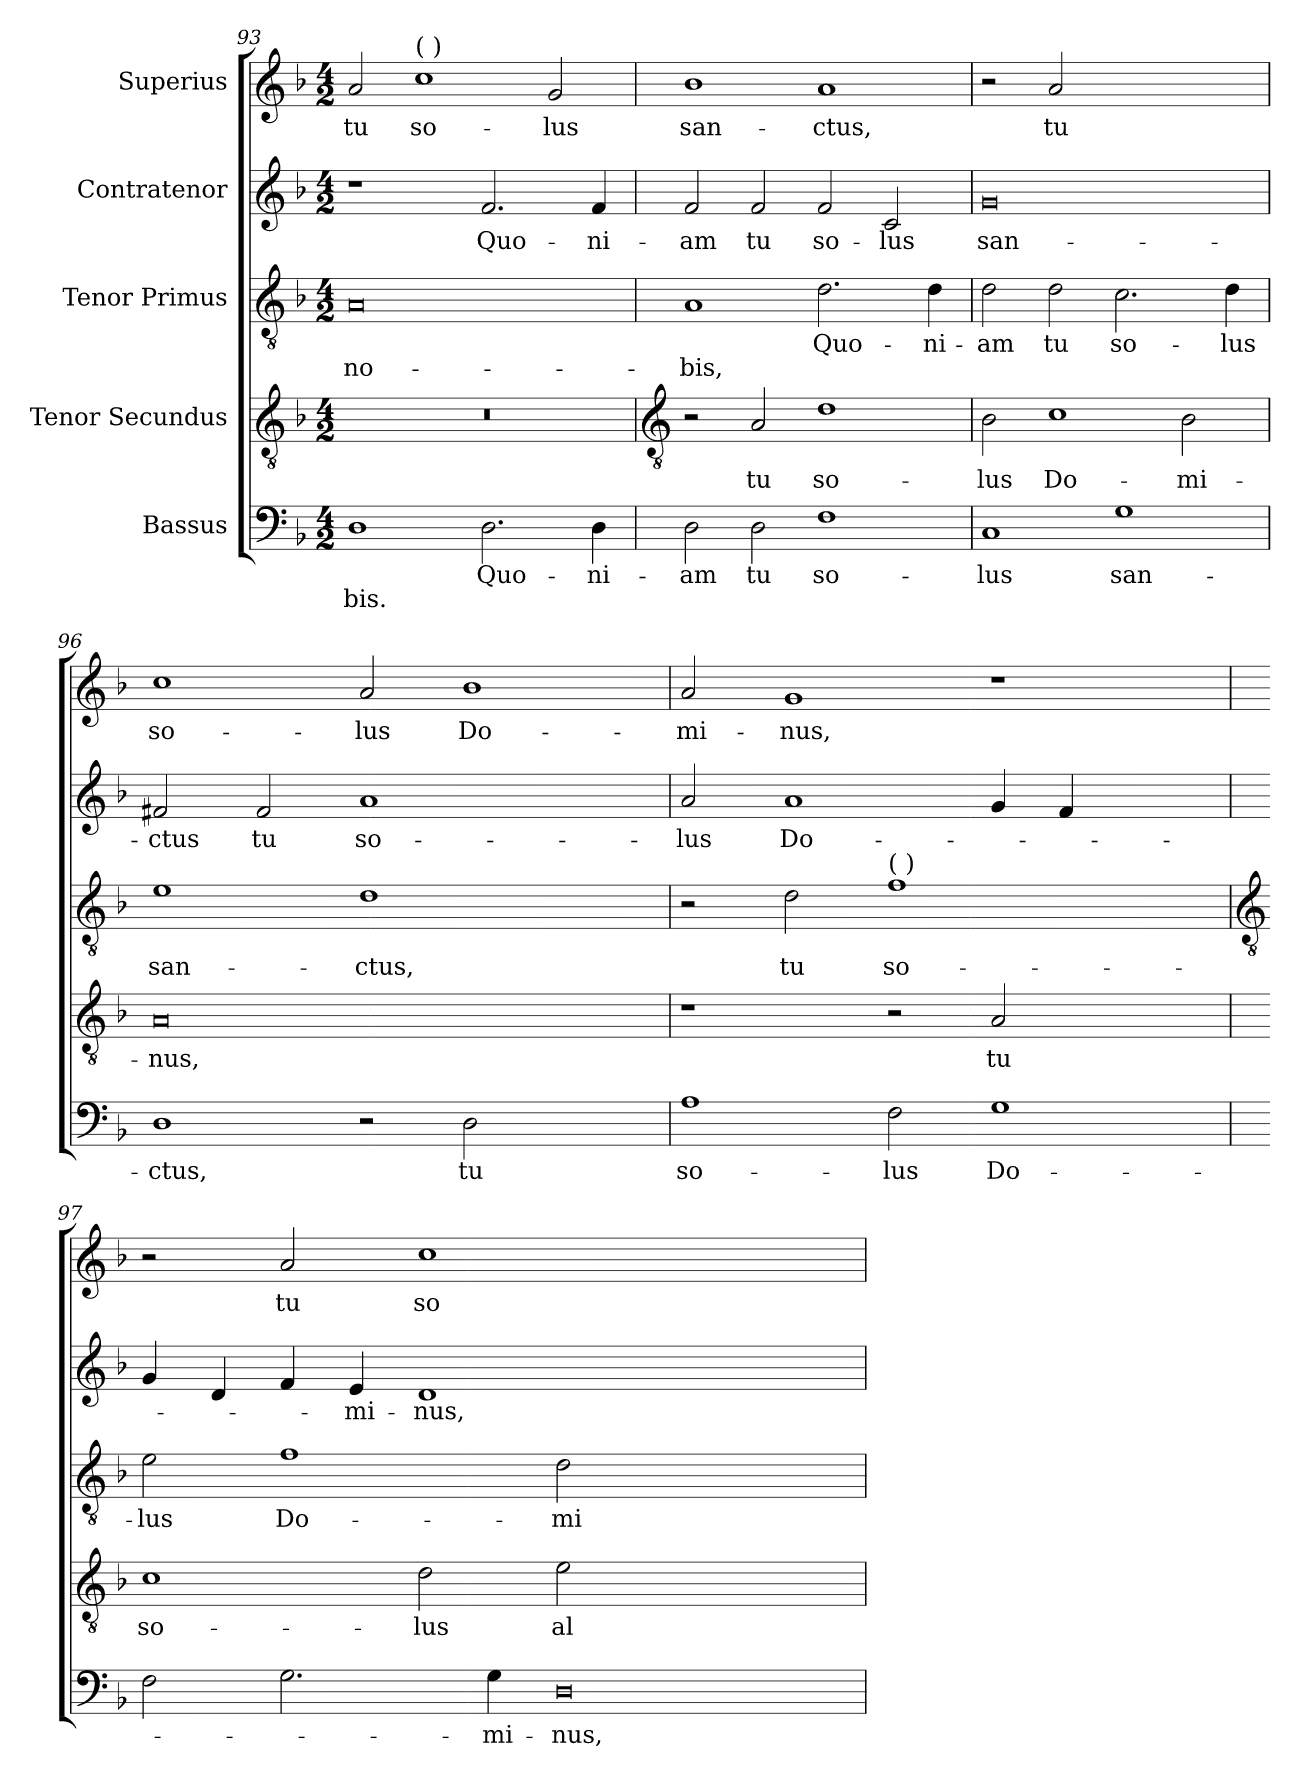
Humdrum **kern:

**kern	**text	**text	**kern	**text	**kern	**text	**text	**kern	**text	**kern	**text
*part5	*part5	*part5	*part4	*part4	*part3	*part3	*part3	*part2	*part2	*part1	*part1
*staff5	*staff5	*staff5	*staff4	*staff4	*staff3	*staff3	*staff3	*staff2	*staff2	*staff1	*staff1
*I"Bassus	*	*	*I"Tenor Secundus	*	*I"Tenor Primus	*	*	*I"Contratenor	*	*I"Superius	*
*clefF4	*	*	*clefGv2	*	*clefGv2	*	*	*clefG2	*	*clefG2	*
*k[b-]	*	*	*k[b-]	*	*k[b-]	*	*	*k[b-]	*	*k[b-]	*
*F:	*	*	*F:	*	*F:	*	*	*F:	*	*F:	*
*M4/2	*	*	*M4/2	*	*M4/2	*	*	*M4/2	*	*M4/2	*
=93	=93	=93	=93	=93	=93	=93	=93	=93	=93	=93	=93
!	!	!LO:LY:b	!	!	!	!	!LO:LY:b	!	!	!	!LO:LY:b
1D	.	-bis.	0r	.	0A	.	no-	1r	.	2a	tu
!	!	!	!	!	!	!	!	!	!	!LO:TX:a:t=(  )	!
!	!	!	!	!	!	!	!	!	!	!	!LO:LY:b
.	.	.	.	.	.	.	.	.	.	1cc	so-
!	!LO:LY:b	!	!	!	!	!	!	!	!LO:LY:b	!	!
2.D	Quo-	.	.	.	.	.	.	2.f	Quo-	.	.
!	!	!	!	!	!	!	!	!	!	!	!LO:LY:b
.	.	.	.	.	.	.	.	.	.	2g	-lus
!	!LO:LY:b	!	!	!	!	!	!	!	!LO:LY:b	!	!
4D	-ni-	.	.	.	.	.	.	4f	-ni-	.	.
!!LO:LB:g=z
=94	=94	=94	=94	=94	=94	=94	=94	=94	=94	=94	=94
*	*	*	*clefGv2	*	*	*	*	*	*	*	*
!	!LO:LY:b	!	!	!	!	!	!LO:LY:b	!	!LO:LY:b	!	!LO:LY:b
2D	-am	.	2r	.	1A	.	-bis,	2f	-am	1b-	san-
!	!LO:LY:b	!	!	!LO:LY:b	!	!	!	!	!LO:LY:b	!	!
2D	tu	.	2A	tu	.	.	.	2f	tu	.	.
!	!LO:LY:b	!	!	!LO:LY:b	!	!LO:LY:b	!	!	!LO:LY:b	!	!LO:LY:b
1F	so-	.	1d	so-	2.d	Quo-	.	2f	so-	1a	-ctus,
!	!	!	!	!	!	!	!	!	!LO:LY:b	!	!
.	.	.	.	.	.	.	.	2c	-lus	.	.
!	!	!	!	!	!	!LO:LY:b	!	!	!	!	!
.	.	.	.	.	4d	-ni-	.	.	.	.	.
=95	=95	=95	=95	=95	=95	=95	=95	=95	=95	=95	=95
!	!LO:LY:b	!	!	!LO:LY:b	!	!LO:LY:b	!	!	!LO:LY:b	!	!
1C	-lus	.	2B-	-lus	2d	-am	.	0g	san-	2r	.
!	!	!	!	!LO:LY:b	!	!LO:LY:b	!	!	!	!	!LO:LY:b
.	.	.	1c	Do-	2d	tu	.	.	.	2a	tu
!	!LO:LY:b	!	!	!	!	!LO:LY:b	!	!	!	!	!
1G	san-	.	.	.	2.c	so-	.	.	.	1ryy	.
!	!	!	!	!LO:LY:b	!	!	!	!	!	!	!
.	.	.	2B-	-mi-	.	.	.	.	.	.	.
!	!	!	!	!	!	!LO:LY:b	!	!	!	!	!
.	.	.	.	.	4d	-lus	.	.	.	.	.
!!LO:LB:g=z
=96	=96	=96	=96	=96	=96	=96	=96	=96	=96	=96	=96
!	!LO:LY:b	!	!	!LO:LY:b	!	!LO:LY:b	!	!	!LO:LY:b	!	!LO:LY:b
1D	-ctus,	.	0A	-nus,	1e	san-	.	2f#X	-ctus	1cc	so-
!	!	!	!	!	!	!	!	!	!LO:LY:b	!	!
.	.	.	.	.	.	.	.	2f#	tu	.	.
!	!	!	!	!	!	!LO:LY:b	!	!	!LO:LY:b	!	!LO:LY:b
2r	.	.	.	.	1d	-ctus,	.	1a	so-	2a	-lus
!	!LO:LY:b	!	!	!	!	!	!	!	!	!	!LO:LY:b
2D	tu	.	.	.	.	.	.	.	.	1b-	Do-
2ryy	.	.	2ryy	.	2ryy	.	.	2ryy	.	.	.
!!LO:LB:g=z
=97A	=97A	=97A	=97A	=97A	=97A	=97A	=97A	=97A	=97A	=97A	=97A
!	!LO:LY:b	!	!	!	!	!	!	!	!LO:LY:b	!	!LO:LY:b
1A	so-	.	1r	.	2r	.	.	2a	-lus	2a	-mi-
!	!	!	!	!	!	!LO:LY:b	!	!	!LO:LY:b	!	!LO:LY:b
.	.	.	.	.	2d	tu	.	1a	Do-	1g	-nus,
!	!	!	!	!	!LO:TX:a:t=(  )	!	!	!	!	!	!
!	!LO:LY:b	!	!	!	!	!LO:LY:b	!	!	!	!	!
2F	-lus	.	2r	.	1f	so-	.	.	.	.	.
!	!LO:LY:b	!	!	!LO:LY:b	!	!	!	!	!	!	!
1G	Do-	.	2A	tu	.	.	.	4g	.	1r	.
.	.	.	.	.	.	.	.	4f	.	.	.
.	.	.	2ryy	.	2ryy	.	.	2ryy	.	.	.
!!LO:LB:g=z
=97B	=97B	=97B	=97B	=97B	=97B	=97B	=97B	=97B	=97B	=97B	=97B
*	*	*	*	*	*clefGv2	*	*	*	*	*	*
!	!	!	!	!LO:LY:b	!	!LO:LY:b	!	!	!	!	!
2F	.	.	1c	so-	2e	-lus	.	4g	.	2r	.
.	.	.	.	.	.	.	.	4d	.	.	.
!	!	!	!	!	!	!LO:LY:b	!	!	!	!	!LO:LY:b
2.G	.	.	.	.	1f	Do-	.	4f	.	2a	tu
!	!	!	!	!	!	!	!	!	!LO:LY:b	!	!
.	.	.	.	.	.	.	.	4e	-mi-	.	.
!	!	!	!	!LO:LY:b	!	!	!	!	!LO:LY:b	!	!LO:LY:b
.	.	.	2d	-lus	.	.	.	1d	-nus,	1cc	so-
!	!LO:LY:b	!	!	!	!	!	!	!	!	!	!
4G	-mi-	.	.	.	.	.	.	.	.	.	.
!	!LO:LY:b	!	!	!LO:LY:b	!	!LO:LY:b	!	!	!	!	!
0D	-nus,	.	2e	al-	2d	-mi-	.	.	.	.	.
.	.	.	1.ryy	.	1.ryy	.	.	1.ryy	.	1.ryy	.
=	=	=	=	=	=	=	=	=	=	=	=
*-	*-	*-	*-	*-	*-	*-	*-	*-	*-	*-	*-
